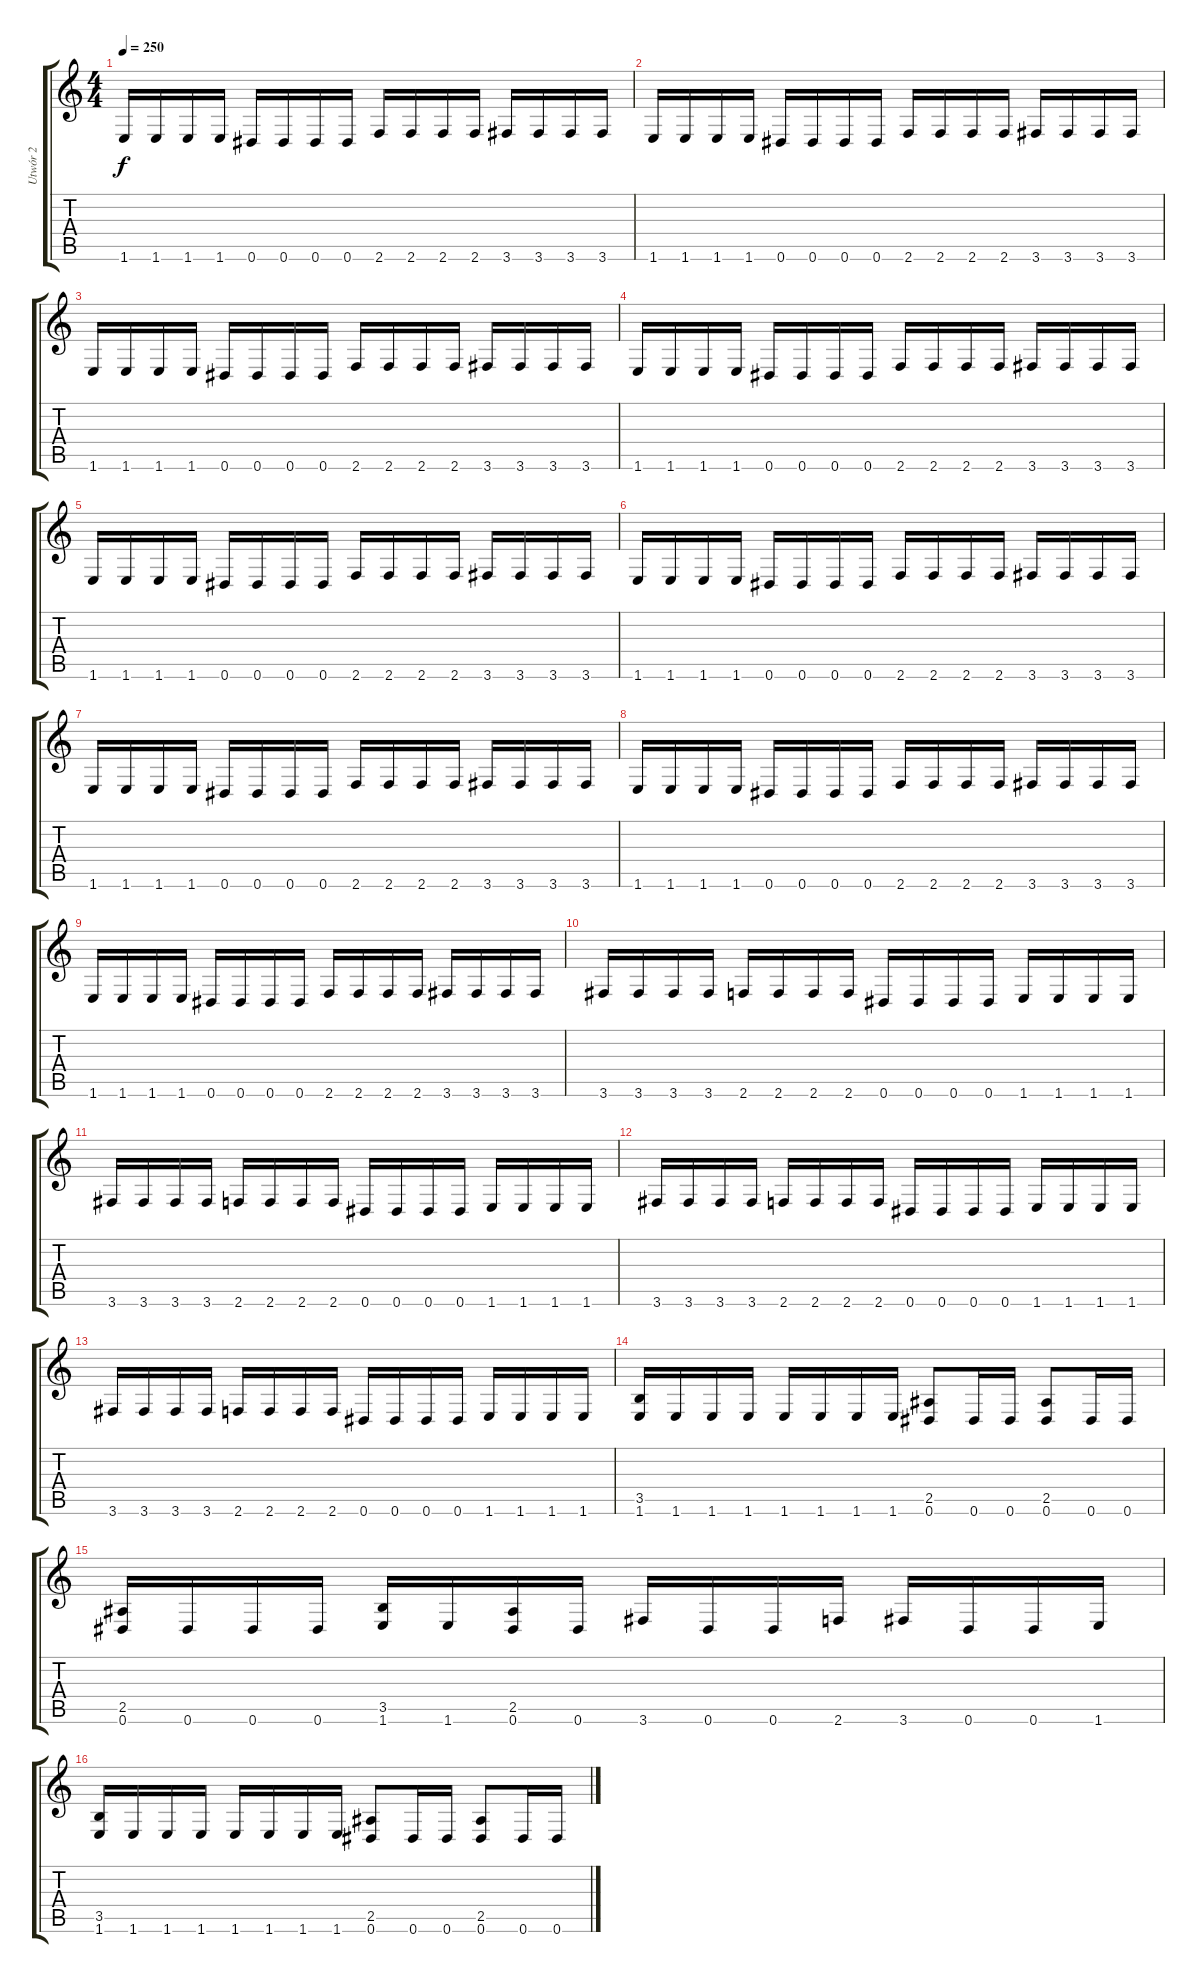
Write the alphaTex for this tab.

\track ("Utwór 2" "Utwór 2") {instrument overdrivenguitar}
\staff {score tabs}
\tuning (Eb4 Bb3 Gb3 Db3 Ab2 Eb2) {hide}
\ts (4 4)
\tempo 250
\clef g2
\ks c
1.6.16{dy f} 1.6.16 1.6.16 1.6.16 0.6.16 0.6.16 0.6.16 0.6.16 2.6.16 2.6.16 2.6.16 2.6.16 3.6.16 3.6.16 3.6.16 3.6.16 |
1.6.16 1.6.16 1.6.16 1.6.16 0.6.16 0.6.16 0.6.16 0.6.16 2.6.16 2.6.16 2.6.16 2.6.16 3.6.16 3.6.16 3.6.16 3.6.16 |
1.6.16 1.6.16 1.6.16 1.6.16 0.6.16 0.6.16 0.6.16 0.6.16 2.6.16 2.6.16 2.6.16 2.6.16 3.6.16 3.6.16 3.6.16 3.6.16 |
1.6.16 1.6.16 1.6.16 1.6.16 0.6.16 0.6.16 0.6.16 0.6.16 2.6.16 2.6.16 2.6.16 2.6.16 3.6.16 3.6.16 3.6.16 3.6.16 |
1.6.16 1.6.16 1.6.16 1.6.16 0.6.16 0.6.16 0.6.16 0.6.16 2.6.16 2.6.16 2.6.16 2.6.16 3.6.16 3.6.16 3.6.16 3.6.16 |
1.6.16 1.6.16 1.6.16 1.6.16 0.6.16 0.6.16 0.6.16 0.6.16 2.6.16 2.6.16 2.6.16 2.6.16 3.6.16 3.6.16 3.6.16 3.6.16 |
1.6.16 1.6.16 1.6.16 1.6.16 0.6.16 0.6.16 0.6.16 0.6.16 2.6.16 2.6.16 2.6.16 2.6.16 3.6.16 3.6.16 3.6.16 3.6.16 |
1.6.16 1.6.16 1.6.16 1.6.16 0.6.16 0.6.16 0.6.16 0.6.16 2.6.16 2.6.16 2.6.16 2.6.16 3.6.16 3.6.16 3.6.16 3.6.16 |
1.6.16 1.6.16 1.6.16 1.6.16 0.6.16 0.6.16 0.6.16 0.6.16 2.6.16 2.6.16 2.6.16 2.6.16 3.6.16 3.6.16 3.6.16 3.6.16 |
3.6.16 3.6.16 3.6.16 3.6.16 2.6.16 2.6.16 2.6.16 2.6.16 0.6.16 0.6.16 0.6.16 0.6.16 1.6.16 1.6.16 1.6.16 1.6.16 |
3.6.16 3.6.16 3.6.16 3.6.16 2.6.16 2.6.16 2.6.16 2.6.16 0.6.16 0.6.16 0.6.16 0.6.16 1.6.16 1.6.16 1.6.16 1.6.16 |
3.6.16 3.6.16 3.6.16 3.6.16 2.6.16 2.6.16 2.6.16 2.6.16 0.6.16 0.6.16 0.6.16 0.6.16 1.6.16 1.6.16 1.6.16 1.6.16 |
3.6.16 3.6.16 3.6.16 3.6.16 2.6.16 2.6.16 2.6.16 2.6.16 0.6.16 0.6.16 0.6.16 0.6.16 1.6.16 1.6.16 1.6.16 1.6.16 |
(3.5 1.6).16 1.6.16 1.6.16 1.6.16 1.6.16 1.6.16 1.6.16 1.6.16 (2.5 0.6).8 0.6.16 0.6.16 (2.5 0.6).8 0.6.16 0.6.16 |
(2.5 0.6).16 0.6.16 0.6.16 0.6.16 (3.5 1.6).16 1.6.16 (2.5 0.6).16 0.6.16 3.6.16 0.6.16 0.6.16 2.6.16 3.6.16 0.6.16 0.6.16 1.6.16 |
(3.5 1.6).16 1.6.16 1.6.16 1.6.16 1.6.16 1.6.16 1.6.16 1.6.16 (2.5 0.6).8 0.6.16 0.6.16 (2.5 0.6).8 0.6.16 0.6.16
